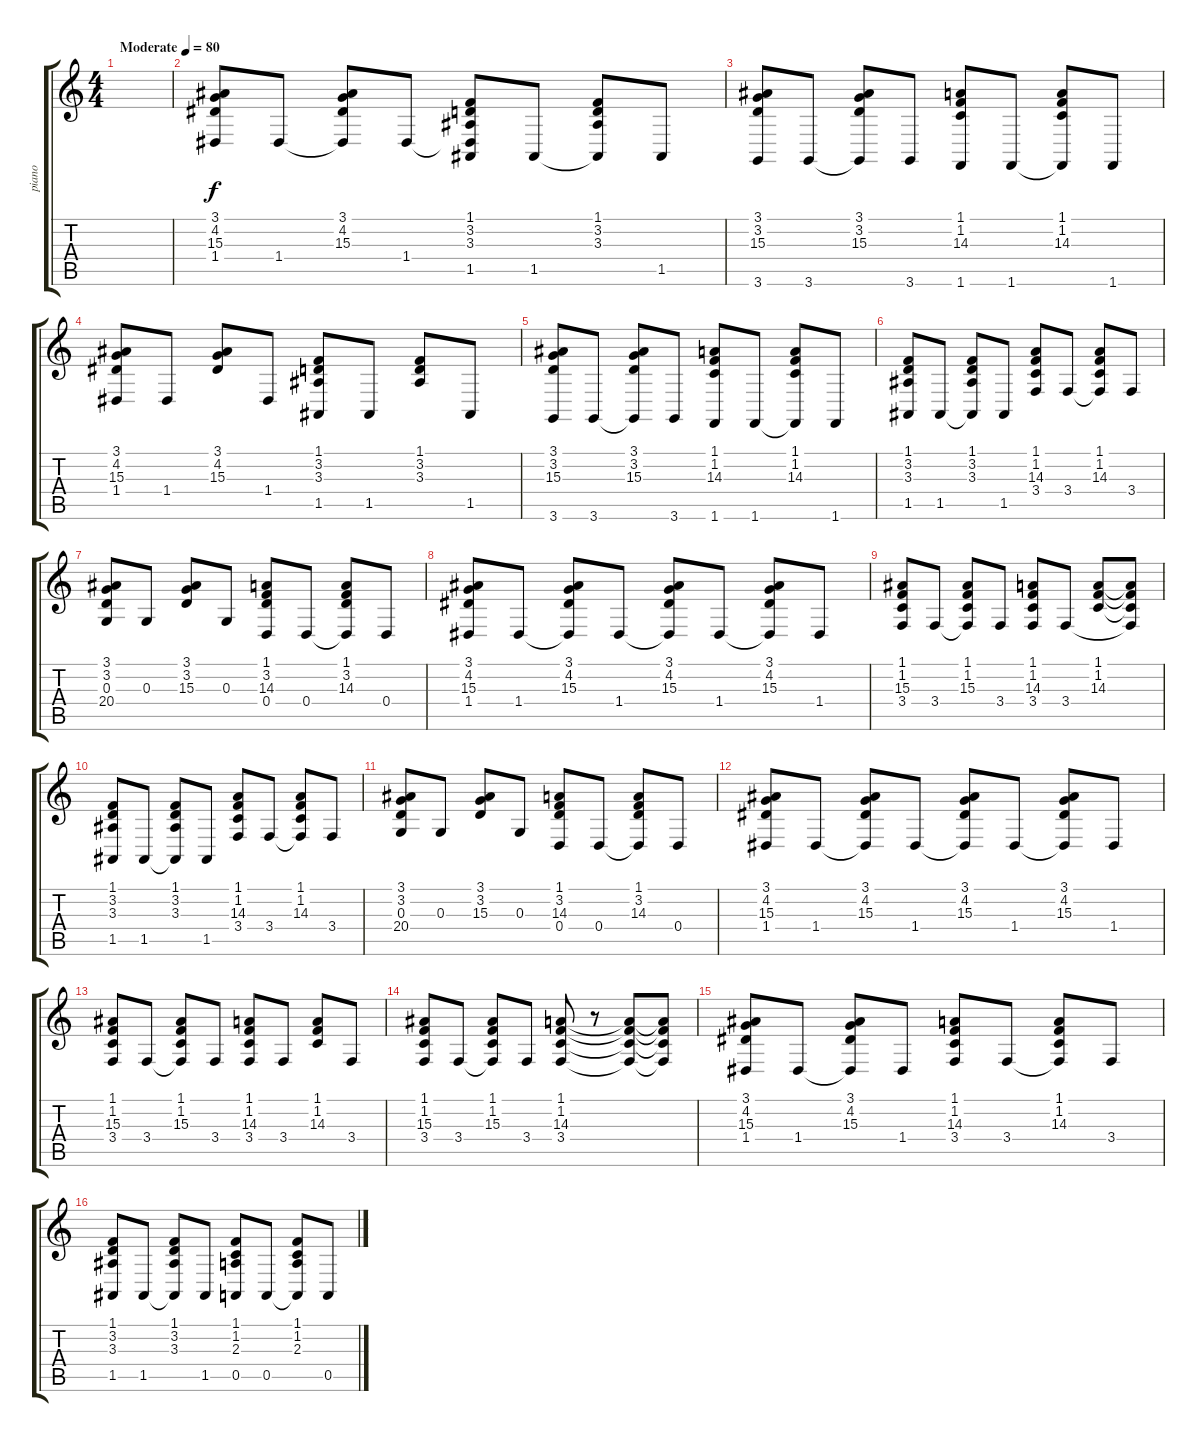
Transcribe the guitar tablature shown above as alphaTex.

\track ("piano" "piano") {instrument acousticgrandpiano}
\staff {score tabs}
\tuning (E4 B3 G3 D3 A2 E2) {hide}
\ts (4 4)
\tempo (80 "Moderate")
\clef g2
\ks c
|
(3.1 4.2 15.3 1.4).8 1.4.8 (3.1 4.2 15.3 1.4{t}).8 1.4.8 (1.1 3.2 3.3 1.4{t} 1.5).8 1.5.8 (1.1 3.2 3.3 1.5{t}).8 1.5.8 |
(3.1 3.2 15.3 3.6).8 3.6.8 (3.1 3.2 15.3 3.6{t}).8 3.6.8 (1.1 1.2 14.3 1.6).8 1.6.8 (1.1 1.2 14.3 1.6{t}).8 1.6.8 |
(3.1 4.2 15.3 1.4).8 1.4.8 (3.1 4.2 15.3).8 1.4.8 (1.1 3.2 3.3 1.5).8 1.5.8 (1.1 3.2 3.3).8 1.5.8 |
(3.1 3.2 15.3 3.6).8 3.6.8 (3.1 3.2 15.3 3.6{t}).8 3.6.8 (1.1 1.2 14.3 1.6).8 1.6.8 (1.1 1.2 14.3 1.6{t}).8 1.6.8 |
(1.1 3.2 3.3 1.5).8 1.5.8 (1.1 3.2 3.3 1.5{t}).8 1.5.8 (1.1 1.2 14.3 3.4).8 3.4.8 (1.1 1.2 14.3 3.4{t}).8 3.4.8 |
(3.1 3.2 0.3 20.4).8 0.3.8 (3.1 3.2 15.3).8 0.3.8 (1.1 3.2 14.3 0.4).8 0.4.8 (1.1 3.2 14.3 0.4{t}).8 0.4.8 |
(3.1 4.2 15.3 1.4).8 1.4.8 (3.1 4.2 15.3 1.4{t}).8 1.4.8 (3.1 4.2 15.3 1.4{t}).8 1.4.8 (3.1 4.2 15.3 1.4{t}).8 1.4.8 |
(1.1 1.2 15.3 3.4).8 3.4.8 (1.1 1.2 15.3 3.4{t}).8 3.4.8 (1.1 1.2 14.3 3.4).8 3.4.8 (1.1 1.2 14.3).8 (1.1{t} 1.2{t} 14.3{t} 3.4{t}).8 |
(1.1 3.2 3.3 1.5).8 1.5.8 (1.1 3.2 3.3 1.5{t}).8 1.5.8 (1.1 1.2 14.3 3.4).8 3.4.8 (1.1 1.2 14.3 3.4{t}).8 3.4.8 |
(3.1 3.2 0.3 20.4).8 0.3.8 (3.1 3.2 15.3).8 0.3.8 (1.1 3.2 14.3 0.4).8 0.4.8 (1.1 3.2 14.3 0.4{t}).8 0.4.8 |
(3.1 4.2 15.3 1.4).8 1.4.8 (3.1 4.2 15.3 1.4{t}).8 1.4.8 (3.1 4.2 15.3 1.4{t}).8 1.4.8 (3.1 4.2 15.3 1.4{t}).8 1.4.8 |
(1.1 1.2 15.3 3.4).8 3.4.8 (1.1 1.2 15.3 3.4{t}).8 3.4.8 (1.1 1.2 14.3 3.4).8 3.4.8 (1.1 1.2 14.3).8 3.4.8 |
(1.1 1.2 15.3 3.4).8 3.4.8 (1.1 1.2 15.3 3.4{t}).8 3.4.8 (1.1 1.2 14.3 3.4).8 r.8 (1.1{t} 1.2{t} 14.3{t} 3.4{t}).8 (1.1{t} 1.2{t} 14.3{t} 3.4{t}).8 |
(3.1 4.2 15.3 1.4).8 1.4.8 (3.1 4.2 15.3 1.4{t}).8 1.4.8 (1.1 1.2 14.3 3.4).8 3.4.8 (1.1 1.2 14.3 3.4{t}).8 3.4.8 |
(1.1 3.2 3.3 1.5).8 1.5.8 (1.1 3.2 3.3 1.5{t}).8 1.5.8 (1.1 1.2 2.3 0.5).8 0.5.8 (1.1 1.2 2.3 0.5{t}).8 0.5.8
